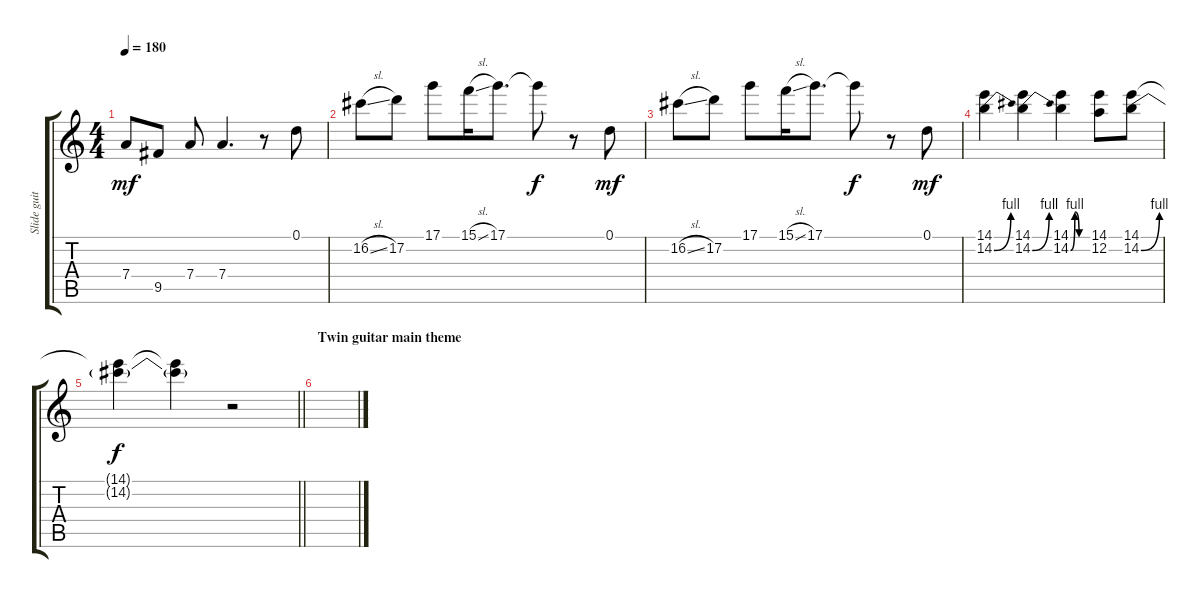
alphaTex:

\track ("Slide guitar" "Slide guit") {instrument overdrivenguitar}
\staff {score tabs}
\tuning (D4 A3 Gb3 D3 A2 D2) {hide}
\ts (4 4)
\tempo 180
\clef g2
\ks c
7.4.8{dy mf} 9.5.8 7.4.8 7.4.4{d} r.8 0.1.8 |
16.2{sl}.8 17.2.8 17.1.8 15.1{sl}.16 17.1.8{d} 17.1{t}.8{dy f} r.8 0.1.8{dy mf} |
16.2{sl}.8 17.2.8 17.1.8 15.1{sl}.16 17.1.8{d} 17.1{t}.8{dy f} r.8 0.1.8{dy mf} |
(14.1 14.2{be (bend 0 0 60 4)}).4 (14.1 14.2{be (bend 0 0 60 4)}).4 (14.1 14.2{be (custom 0 0 15 4 30 0 60 0)}).4 (14.1 12.2).8 (14.1 14.2{be (bend 0 0 60 4)}).8 |
\barLineRight lightlight
(14.1{t} 14.2{t}).4{dy f} (14.1{t} 14.2{t}).4 r.2 |
\section ("" "Twin guitar main theme")
